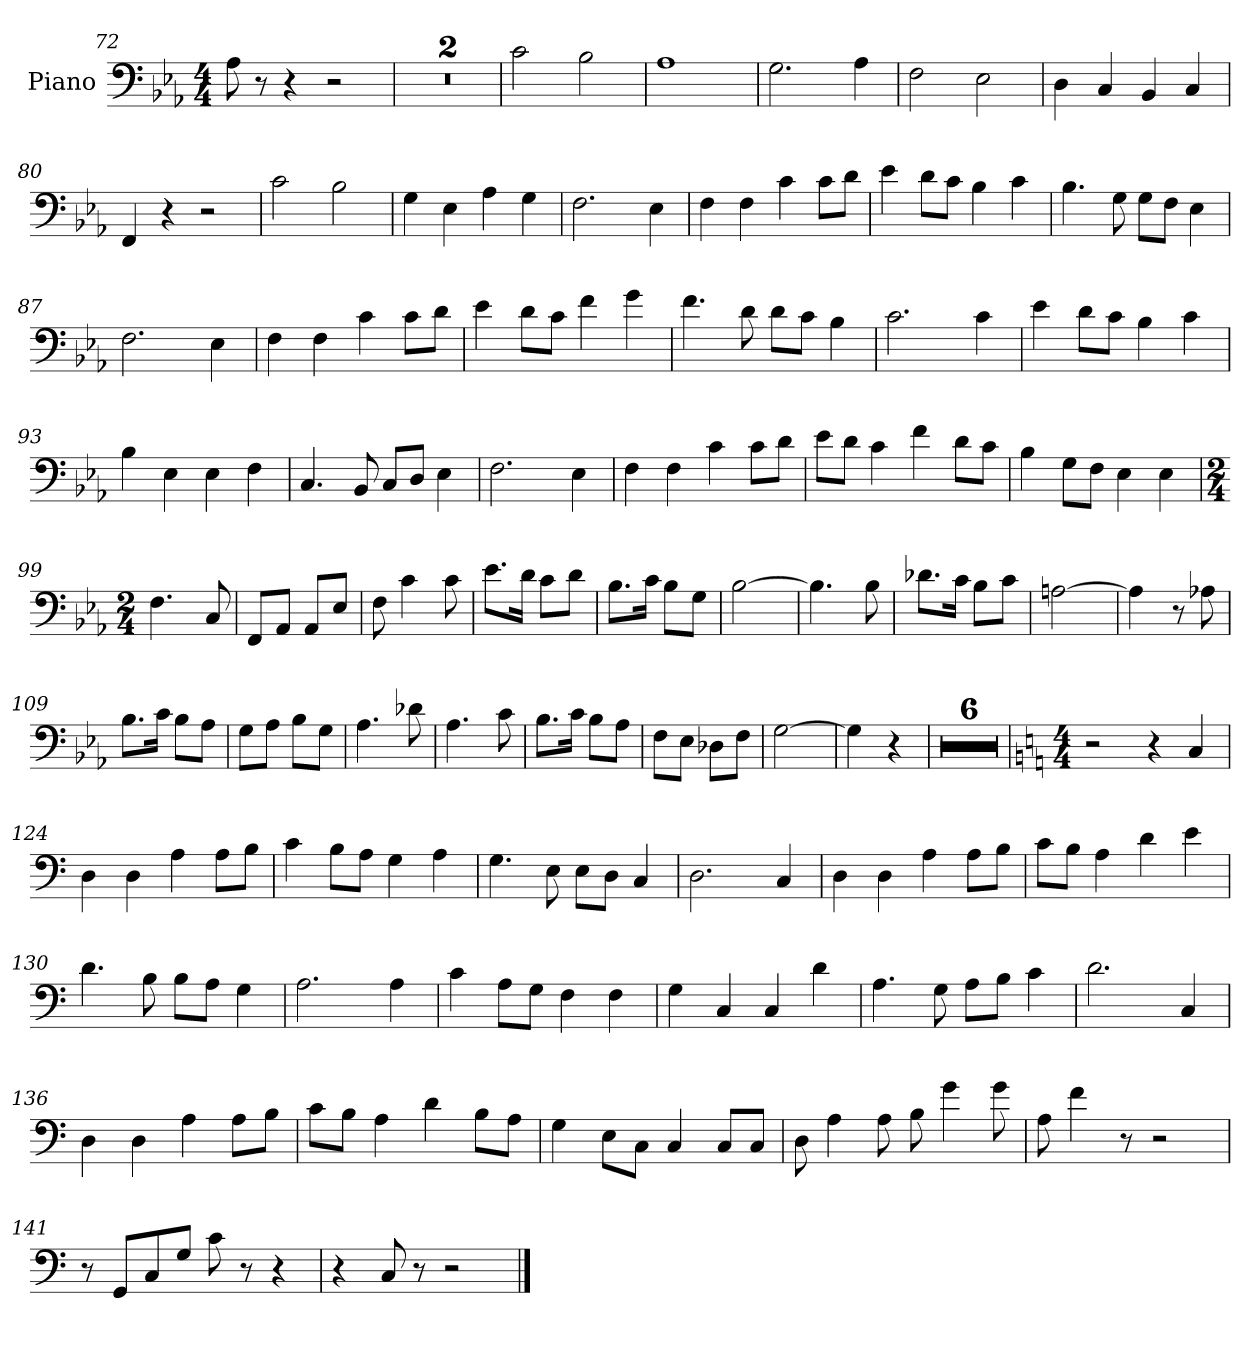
**kern
*part1
*staff1
*I"Piano
*I'Pno.
*clefF4
*k[b-e-a-]
*M4/4
=72
8A-\
8r
4r
2r
=73
1r
=74
1r
=75
2c\
2B-\
=76
1A-
=77
2.G\
4A-\
=78
2F\
2E-\
=79
4D\
4C/
4BB-/
4C/
!!LO:LB:g=z
=80
4FF/
4r
2r
=81
2c\
2B-\
=82
4G\
4E-\
4A-\
4G\
=83
2.F\
4E-\
=84
4F\
4F\
4c\
8c\L
8d\J
=85
4e-\
8d\L
8c\J
4B-\
4c\
=86
4.B-\
8G\
8G\L
8F\J
4E-\
=87
2.F\
4E-\
=88
4F\
4F\
4c\
8c\L
8d\J
!!LO:PB:g=z
=89
4e-\
8d\L
8c\J
4f\
4g\
=90
4.f\
8d\
8d\L
8c\J
4B-\
=91
2.c\
4c\
=92
4e-\
8d\L
8c\J
4B-\
4c\
=93
4B-\
4E-\
4E-\
4F\
=94
4.C/
8BB-/
8C/L
8D/J
4E-\
=95
2.F\
4E-\
!!LO:LB:g=z
=96
4F\
4F\
4c\
8c\L
8d\J
=97
8e-\L
8d\J
4c\
4f\
8d\L
8c\J
=98
4B-\
8G\L
8F\J
4E-\
4E-\
=99
*M2/4
4.F\
8C/
=100
8FF/L
8AA-/J
8AA-/L
8E-/J
=101
8F\
4c\
8c\
=102
8.e-\L
16d\Jk
8c\L
8d\J
!!LO:LB:g=z
=103
8.B-\L
16c\Jk
8B-\L
8G\J
=104
[2B-\
=105
4.B-\]
8B-\
=106
8.d-X\L
16c\Jk
8B-\L
8c\J
=107
[2An\
=108
4A\]
8r
8A-X\
=109
8.B-\L
16c\Jk
8B-\L
8A-\J
=110
8G\L
8A-\J
8B-\L
8G\J
=111
4.A-\
8d-X\
=112
4.A-\
8c\
!!LO:LB:g=z
=113
8.B-\L
16c\Jk
8B-\L
8A-\J
=114
8F\L
8E-\J
8D-X\L
8F\J
=115
[2G\
=116
4G\]
4r
=117
2r
=118
2r
=119
2r
=120
2r
=121
2r
=122
2r
=123
*k[]
*M4/4
2r
4r
4C/
=124
4D\
4D\
4A\
8A\L
8B\J
=125
4c\
8B\L
8A\J
4G\
4A\
=126
4.G\
8E\
8E\L
8D\J
4C/
!!LO:LB:g=z
=127
2.D\
4C/
=128
4D\
4D\
4A\
8A\L
8B\J
=129
8c\L
8B\J
4A\
4d\
4e\
=130
4.d\
8B\
8B\L
8A\J
4G\
=131
2.A\
4A\
=132
4c\
8A\L
8G\J
4F\
4F\
=133
4G\
4C/
4C/
4d\
=134
4.A\
8G\
8A\L
8B\J
4c\
=135
2.d\
4C/
!!LO:LB:g=z
=136
4D\
4D\
4A\
8A\L
8B\J
=137
8c\L
8B\J
4A\
4d\
8B\L
8A\J
=138
4G\
8E\L
8C\J
4C/
8C/L
8C/J
=139
8D\
4A\
8A\
8B\
4g\
8g\
=140
8A\
4f\
8r
2r
=141
8r
8GG/L
8C/
8G/J
8c\
8r
4r
=142
4r
8C/
8r
2r
==
*-
